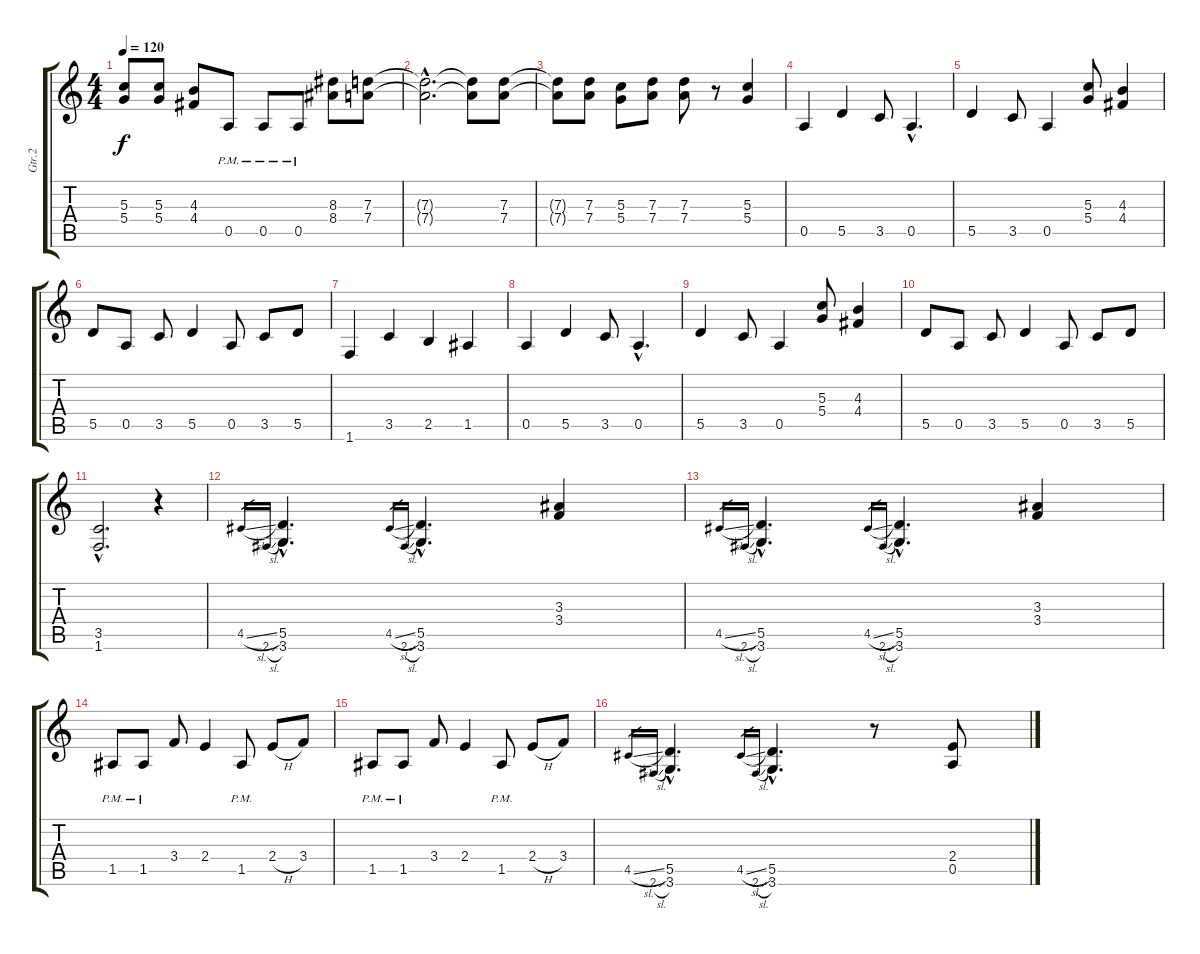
\track ("Gtr.2" "Gtr.2") {instrument overdrivenguitar}
\staff {score tabs}
\tuning (E4 B3 G3 D3 A2 E2) {hide}
\ts (4 4)
\tempo 120
\clef g2
\ks c
(5.3{t} 5.4{t}).8{dy f} (5.3 5.4).8 (4.3 4.4).8 0.5{pm}.8 0.5{pm}.8 0.5{pm}.8 (8.3 8.4).8 (7.3 7.4).8 |
(7.3{hac t} 7.4{hac t}).2{d} (7.3{t} 7.4{t}).8 (7.3 7.4).8 |
(7.3{t} 7.4{t}).8 (7.3 7.4).8 (5.3 5.4).8 (7.3 7.4).8 (7.3 7.4).8 r.8 (5.3 5.4).4 |
0.5.4 5.5.4 3.5.8 0.5{hac}.4{d} |
5.5.4 3.5.8 0.5.4 (5.3 5.4).8 (4.3 4.4).4 |
5.5.8 0.5.8 3.5.8 5.5.4 0.5.8 3.5.8 5.5.8 |
1.6.4 3.5.4 2.5.4 1.5.4 |
0.5.4 5.5.4 3.5.8 0.5{hac}.4{d} |
5.5.4 3.5.8 0.5.4 (5.3 5.4).8 (4.3 4.4).4 |
5.5.8 0.5.8 3.5.8 5.5.4 0.5.8 3.5.8 5.5.8 |
(3.5{hac} 1.6{hac}).2{d} r.4 |
4.5{sl}.16{gr} 2.6{sl}.16{gr} (5.5{hac} 3.6{hac}).4{d} 4.5{sl}.16{gr} 2.6{sl}.16{gr} (5.5{hac} 3.6{hac}).4{d} (3.3 3.4).4 |
4.5{sl}.16{gr} 2.6{sl}.16{gr} (5.5{hac} 3.6{hac}).4{d} 4.5{sl}.16{gr} 2.6{sl}.16{gr} (5.5{hac} 3.6{hac}).4{d} (3.3 3.4).4 |
1.5{pm}.8 1.5{pm}.8 3.4.8 2.4.4 1.5{pm}.8 2.4{h}.8 3.4.8 |
1.5{pm}.8 1.5{pm}.8 3.4.8 2.4.4 1.5{pm}.8 2.4{h}.8 3.4.8 |
4.5{sl}.16{gr} 2.6{sl}.16{gr} (5.5{hac} 3.6{hac}).4{d} 4.5{sl}.16{gr} 2.6{sl}.16{gr} (5.5{hac} 3.6{hac}).4{d} r.8 (2.4 0.5).8
